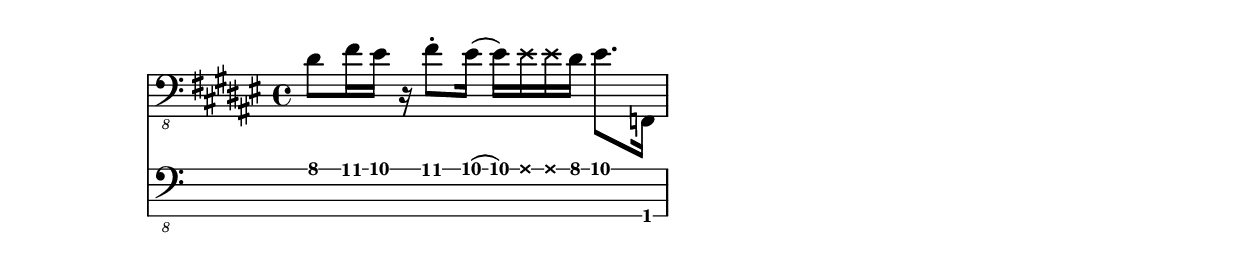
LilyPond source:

\version "2.24.2"

bassTab = \relative c, {
  \clef "bass_8"
  \key fis \major
  \time 4/4

  % Mesure 1
  dis'8 fis16 eis16
  r16
  fis8 \staccato
  eis16(eis16)
  \deadNote eis16
  \deadNote eis16
  dis16
  eis8. f,,16

  % Mesure 2
}

\score {
  <<
    \new Staff {
      \bassTab
    }
    \new TabStaff \with {
    stringTunings = #bass-tuning
  } {
      \bassTab
    }
  >>
}